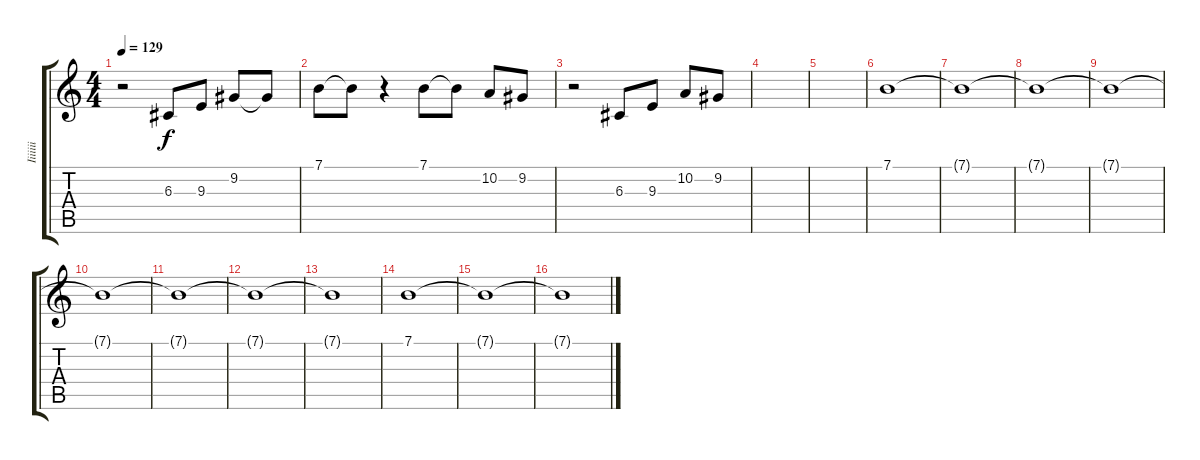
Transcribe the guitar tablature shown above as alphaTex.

\track ("Iiiiiii" "Iiiiiii") {instrument stringensemble2}
\staff {score tabs}
\tuning (E4 B3 G3 D3 A2 E2) {hide}
\ts (4 4)
\tempo 129
\clef g2
\ks c
r.2{dy f} 6.3.8 9.3.8 9.2.8 9.2{t}.8 |
7.1.8 7.1{t}.8 r.4 7.1.8 7.1{t}.8 10.2.8 9.2.8 |
r.2 6.3.8 9.3.8 10.2.8 9.2.8 |
|
|
7.1.1{volume 9} |
7.1{t}.1 |
7.1{t}.1 |
7.1{t}.1 |
7.1{t}.1 |
7.1{t}.1 |
7.1{t}.1 |
7.1{t}.1 |
7.1.1{volume 8} |
7.1{t}.1 |
7.1{t}.1
